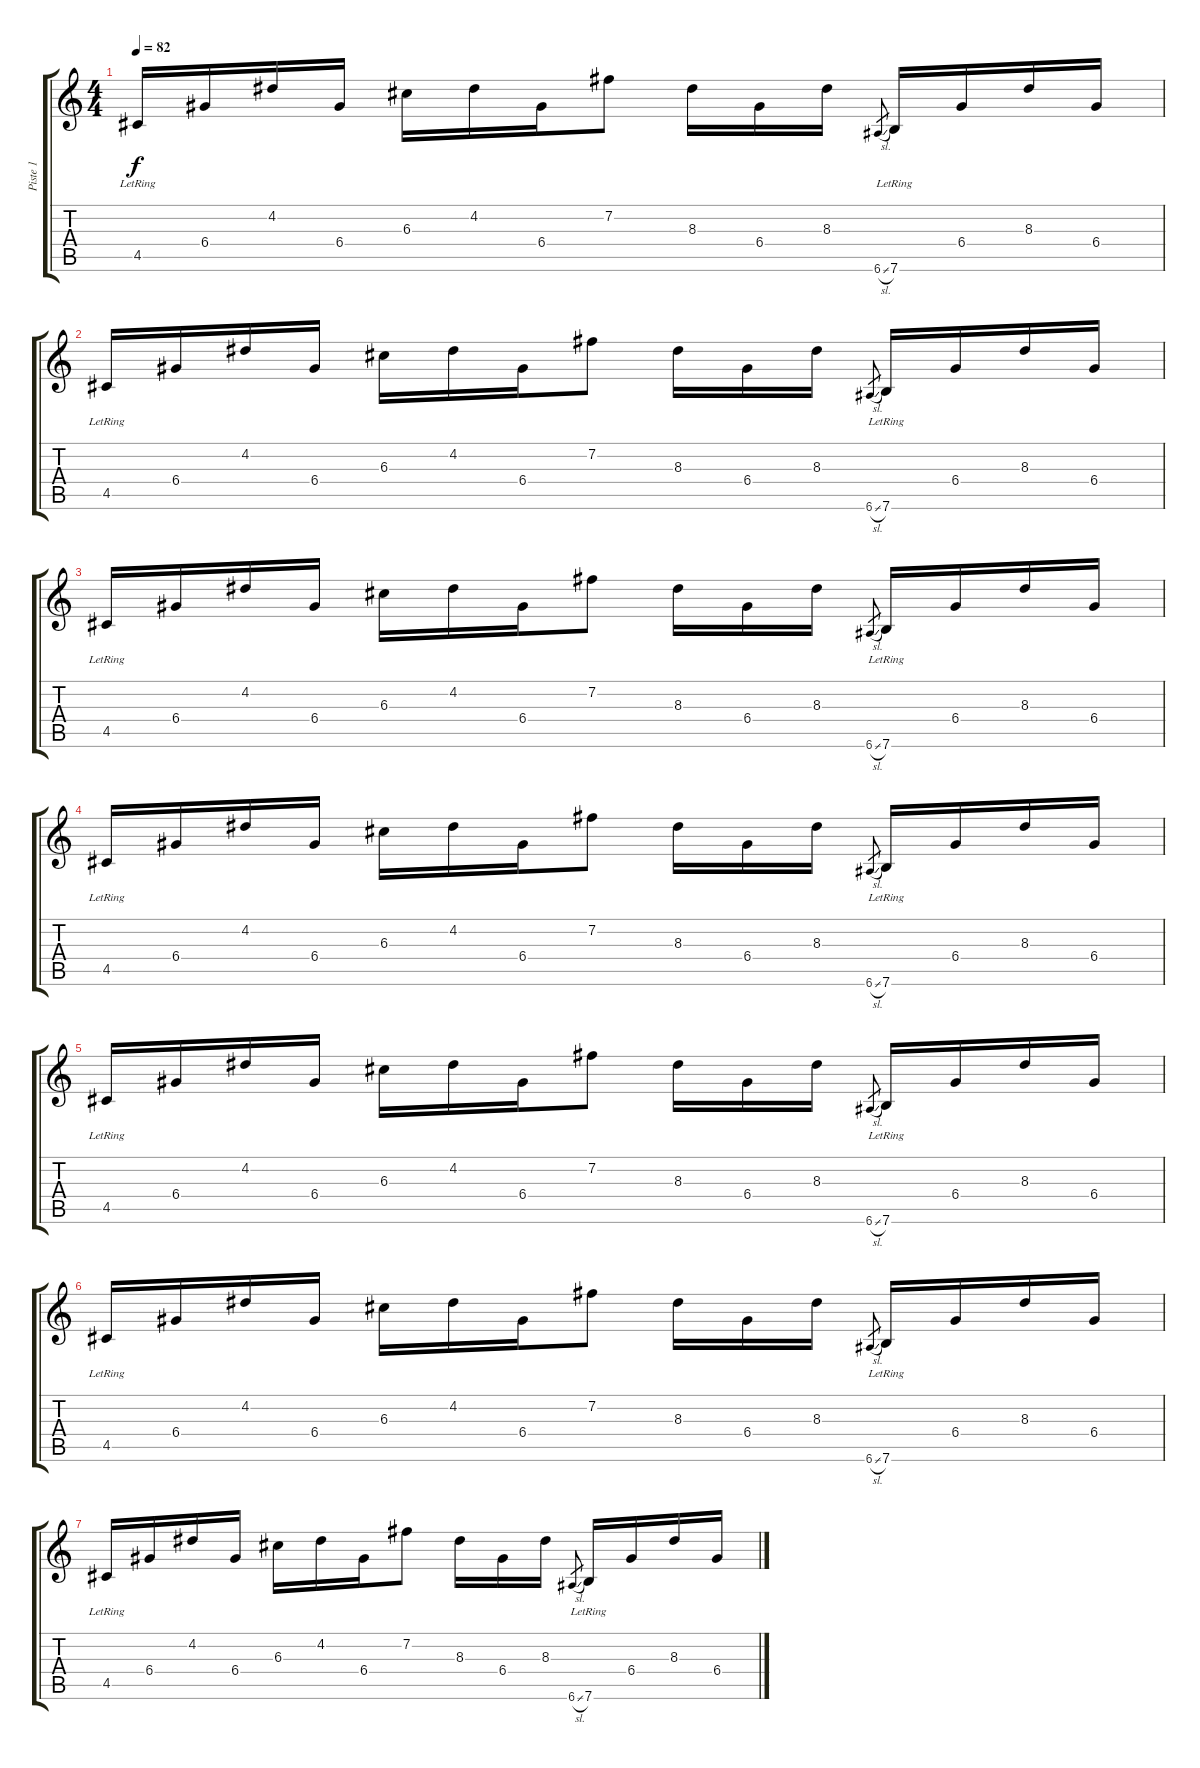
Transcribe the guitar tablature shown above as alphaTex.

\track ("Piste 1" "Piste 1") {instrument acousticguitarsteel}
\staff {score tabs}
\tuning (E4 B3 G3 D3 A2 E2) {hide}
\ts (4 4)
\tempo 82
\clef g2
\ks c
4.5{lr}.16{dy f} 6.4.16 4.2.16 6.4.16 6.3.16 4.2.16 6.4.16 7.2.8 8.3.16 6.4.16 8.3.16 6.6{sl}.8{gr} 7.6{lr}.16 6.4.16 8.3.16 6.4.16 |
4.5{lr}.16 6.4.16 4.2.16 6.4.16 6.3.16 4.2.16 6.4.16 7.2.8 8.3.16 6.4.16 8.3.16 6.6{sl}.8{gr} 7.6{lr}.16 6.4.16 8.3.16 6.4.16 |
4.5{lr}.16 6.4.16 4.2.16 6.4.16 6.3.16 4.2.16 6.4.16 7.2.8 8.3.16 6.4.16 8.3.16 6.6{sl}.8{gr} 7.6{lr}.16 6.4.16 8.3.16 6.4.16 |
4.5{lr}.16 6.4.16 4.2.16 6.4.16 6.3.16 4.2.16 6.4.16 7.2.8 8.3.16 6.4.16 8.3.16 6.6{sl}.8{gr} 7.6{lr}.16 6.4.16 8.3.16 6.4.16 |
4.5{lr}.16 6.4.16 4.2.16 6.4.16 6.3.16 4.2.16 6.4.16 7.2.8 8.3.16 6.4.16 8.3.16 6.6{sl}.8{gr} 7.6{lr}.16 6.4.16 8.3.16 6.4.16 |
4.5{lr}.16 6.4.16 4.2.16 6.4.16 6.3.16 4.2.16 6.4.16 7.2.8 8.3.16 6.4.16 8.3.16 6.6{sl}.8{gr} 7.6{lr}.16 6.4.16 8.3.16 6.4.16 |
4.5{lr}.16 6.4.16 4.2.16 6.4.16 6.3.16 4.2.16 6.4.16 7.2.8 8.3.16 6.4.16 8.3.16 6.6{sl}.8{gr} 7.6{lr}.16 6.4.16 8.3.16 6.4.16
